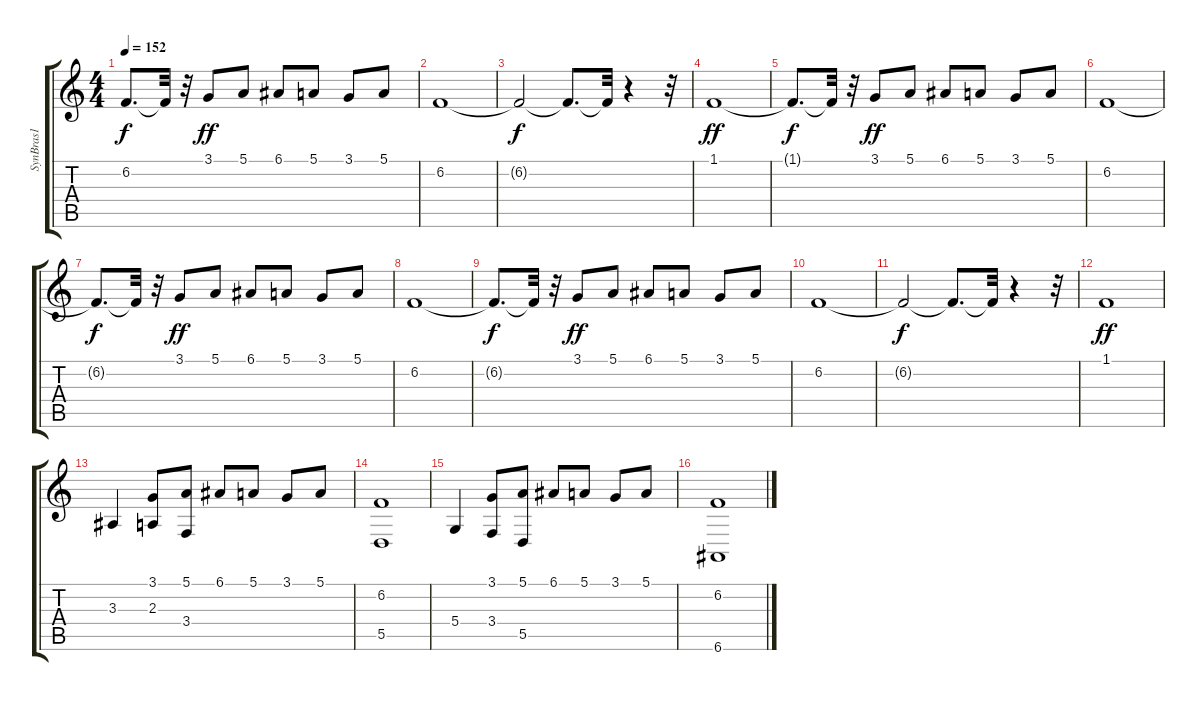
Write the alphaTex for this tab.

\track ("SynBras1" "SynBras1") {instrument synthbrass1}
\staff {score tabs}
\tuning (E4 B3 G3 D3 A2 E2) {hide}
\ts (4 4)
\tempo 152
\clef g2
\ks c
6.2{t}.8{d dy f} 6.2{t}.32 r.32 3.1.8{dy ff} 5.1.8 6.1.8 5.1.8 3.1.8 5.1.8 |
6.2.1 |
6.2{t}.2{dy f} 6.2{t}.8{d} 6.2{t}.32 r.4 r.32 |
1.1.1{dy ff} |
1.1{t}.8{d dy f} 1.1{t}.32 r.32 3.1.8{dy ff} 5.1.8 6.1.8 5.1.8 3.1.8 5.1.8 |
6.2.1 |
6.2{t}.8{d dy f} 6.2{t}.32 r.32 3.1.8{dy ff} 5.1.8 6.1.8 5.1.8 3.1.8 5.1.8 |
6.2.1 |
6.2{t}.8{d dy f} 6.2{t}.32 r.32 3.1.8{dy ff} 5.1.8 6.1.8 5.1.8 3.1.8 5.1.8 |
6.2.1 |
6.2{t}.2{dy f} 6.2{t}.8{d} 6.2{t}.32 r.4 r.32 |
1.1.1{dy ff} |
3.3.4 (3.1 2.3).8 (5.1 3.4).8 6.1.8 5.1.8 3.1.8 5.1.8 |
(6.2 5.5).1 |
5.4.4 (3.1 3.4).8 (5.1 5.5).8 6.1.8 5.1.8 3.1.8 5.1.8 |
(6.2 6.6).1
